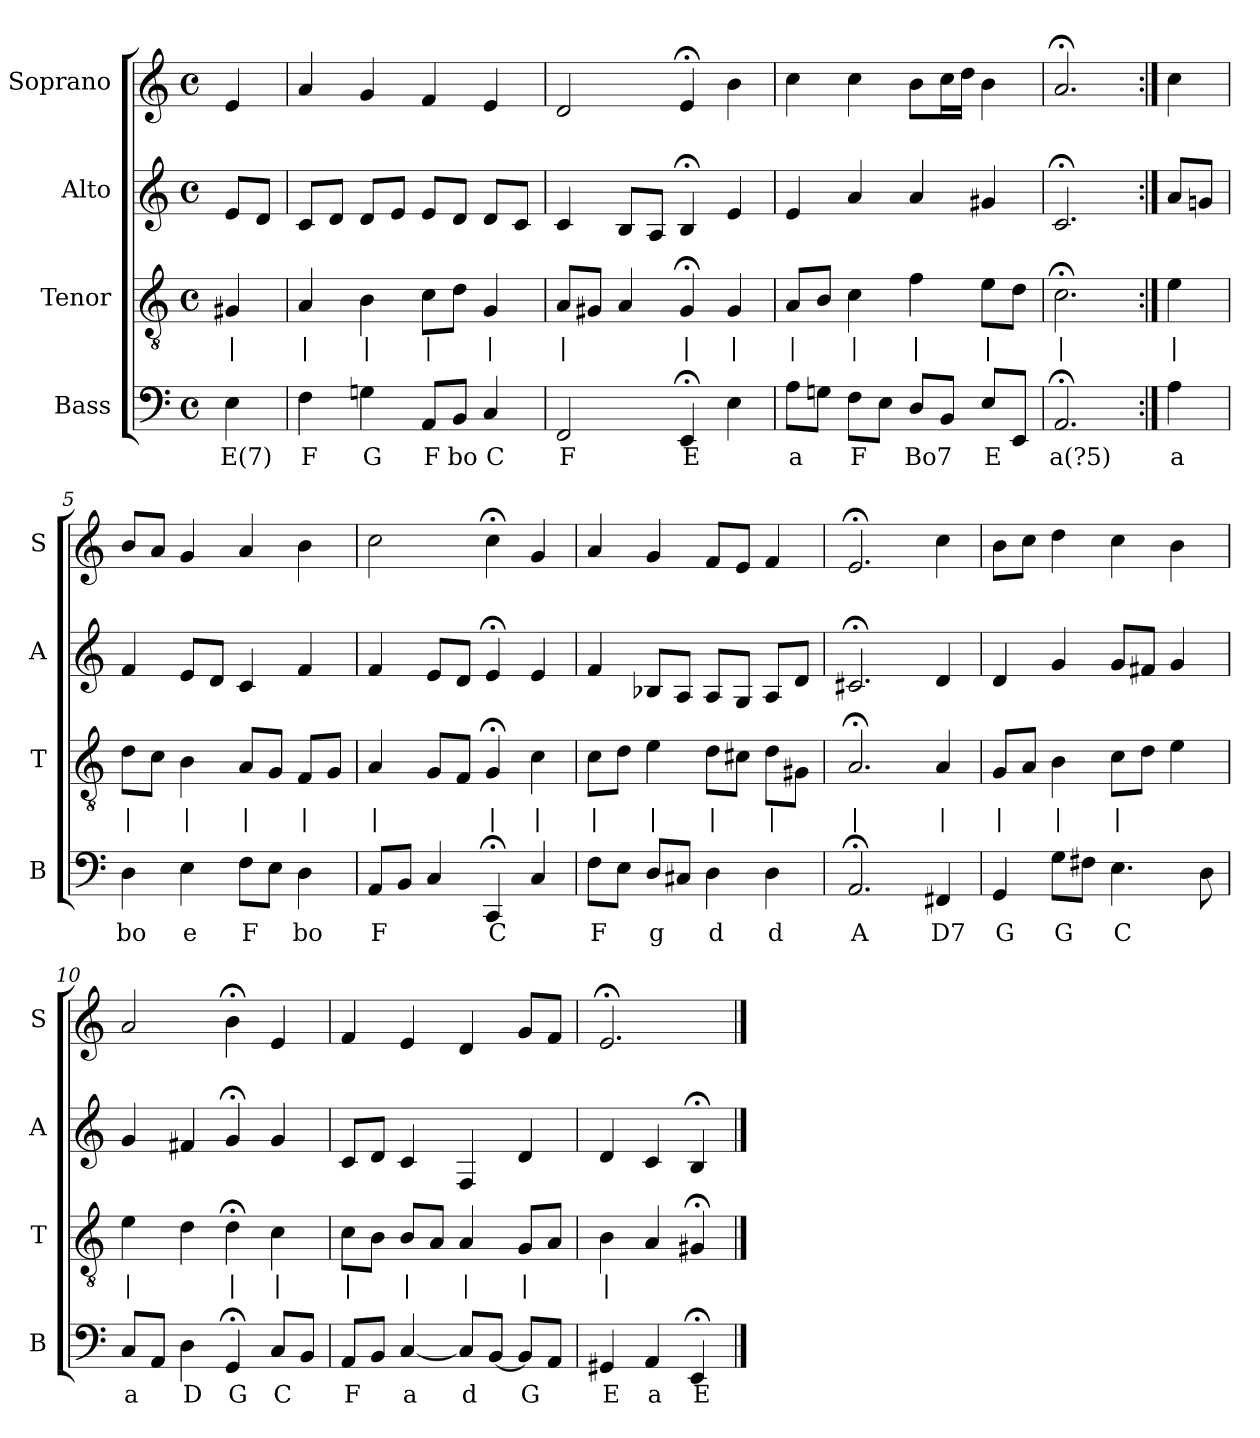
**kern	**text	**kern	**text	**kern	**kern
*part4	*part4	*part3	*part3	*part2	*part1
*staff4	*staff4	*staff3	*staff3	*staff2	*staff1
*I"Bass	*	*I"Tenor	*	*I"Alto	*I"Soprano
*I'B	*	*I'T	*	*I'A	*I'S
*clefF4	*	*clefGv2	*	*clefG2	*clefG2
*k[]	*	*k[]	*	*k[]	*k[]
*a:	*	*a:	*	*a:	*a:
*M4/4	*	*M4/4	*	*M4/4	*M4/4
*met(c)	*	*met(c)	*	*met(c)	*met(c)
*MM100	*	*MM100	*	*MM100	*MM100
=	=	=	=	=	=
4E	E(7)	4G#X	|	8eL	4e
.	.	.	.	8dJ	.
=1	=1	=1	=1	=1	=1
4F	F	4A	|	8cL	4a
.	.	.	.	8dJ	.
4Gn	G	4B	|	8dL	4g
.	.	.	.	8eJ	.
8AAL	F	8cL	|	8eL	4f
8BBJ	bo	8dJ	.	8dJ	.
4C	C	4G	|	8dL	4e
.	.	.	.	8cJ	.
=2	=2	=2	=2	=2	=2
2FF	F	8AL	|	4c	2d
.	.	8G#XJ	.	.	.
.	.	4A	.	8BL	.
.	.	.	.	8AJ	.
4EE;<	E	4G#;<	|	4B;<	4e;<
4E	.	4G#	|	4e	4b
=3	=3	=3	=3	=3	=3
8AL	a	8AL	|	4e	4cc
8GnJ	.	8BJ	.	.	.
8FL	F	4c	|	4a	4cc
8EJ	.	.	.	.	.
8DL	Bo7	4f	|	4a	8bL
8BBJ	.	.	.	.	16ccL
.	.	.	.	.	16ddJJ
8EL	E	8eL	|	4g#X	4b
8EEJ	.	8dJ	.	.	.
=4	=4	=4	=4	=4	=4
2.AA;<	a(?5)	2.c;<	|	2.c;<	2.a;<
=:|!	=:|!	=:|!	=:|!	=:|!	=:|!
4A	a	4e	|	8aL	4cc
.	.	.	.	8gnJ	.
=5	=5	=5	=5	=5	=5
4D	bo	8dL	|	4f	8bL
.	.	8cJ	.	.	8aJ
4E	e	4B	|	8eL	4g
.	.	.	.	8dJ	.
8FL	F	8AL	|	4c	4a
8EJ	.	8GJ	.	.	.
4D	bo	8FL	|	4f	4b
.	.	8GJ	.	.	.
=6	=6	=6	=6	=6	=6
8AAL	F	4A	|	4f	2cc
8BBJ	.	.	.	.	.
4C	.	8GL	.	8eL	.
.	.	8FJ	.	8dJ	.
4CC;<	C	4G;<	|	4e;<	4cc;<
4C	.	4c	|	4e	4g
=7	=7	=7	=7	=7	=7
8FL	F	8cL	|	4f	4a
8EJ	.	8dJ	.	.	.
8DL	g	4e	|	8B-XL	4g
8C#XJ	.	.	.	8AJ	.
4D	d	8dL	|	8AL	8fL
.	.	8c#XJ	.	8GJ	8eJ
4D	d	8dL	|	8AL	4f
.	.	8G#XJ	.	8dJ	.
=8	=8	=8	=8	=8	=8
2.AA;<	A	2.A;<	|	2.c#X;<	2.e;<
4FF#X	D7	4A	|	4d	4cc
=9	=9	=9	=9	=9	=9
4GG	G	8GL	|	4d	8bL
.	.	8AJ	.	.	8ccJ
8GL	G	4B	|	4g	4dd
8F#XJ	.	.	.	.	.
4.E	C	8cL	|	8gL	4cc
.	.	8dJ	.	8f#XJ	.
.	.	4e	.	4g	4b
8D	.	.	.	.	.
=10	=10	=10	=10	=10	=10
8CL	a	4e	|	4g	2a
8AAJ	.	.	.	.	.
4D	D	4d	.	4f#X	.
4GG;<	G	4d;<	|	4g;<	4b;<
8CL	C	4c	|	4g	4e
8BBJ	.	.	.	.	.
=11	=11	=11	=11	=11	=11
8AAL	F	8cL	|	8cL	4f
8BBJ	.	8BJ	.	8dJ	.
[4C	a	8BL	|	4c	4e
.	.	8AJ	.	.	.
8CL]	d	4A	|	4F	4d
[8BBJ	.	.	.	.	.
8BBL]	G	8GL	|	4d	8gL
8AAJ	.	8AJ	.	.	8fJ
=12	=12	=12	=12	=12	=12
4GG#X	E	4B	|	4d	2.e;<
4AA	a	4A	.	4c	.
4EE;<	E	4G#X;<	.	4B;<	.
==	==	==	==	==	==
*-	*-	*-	*-	*-	*-
